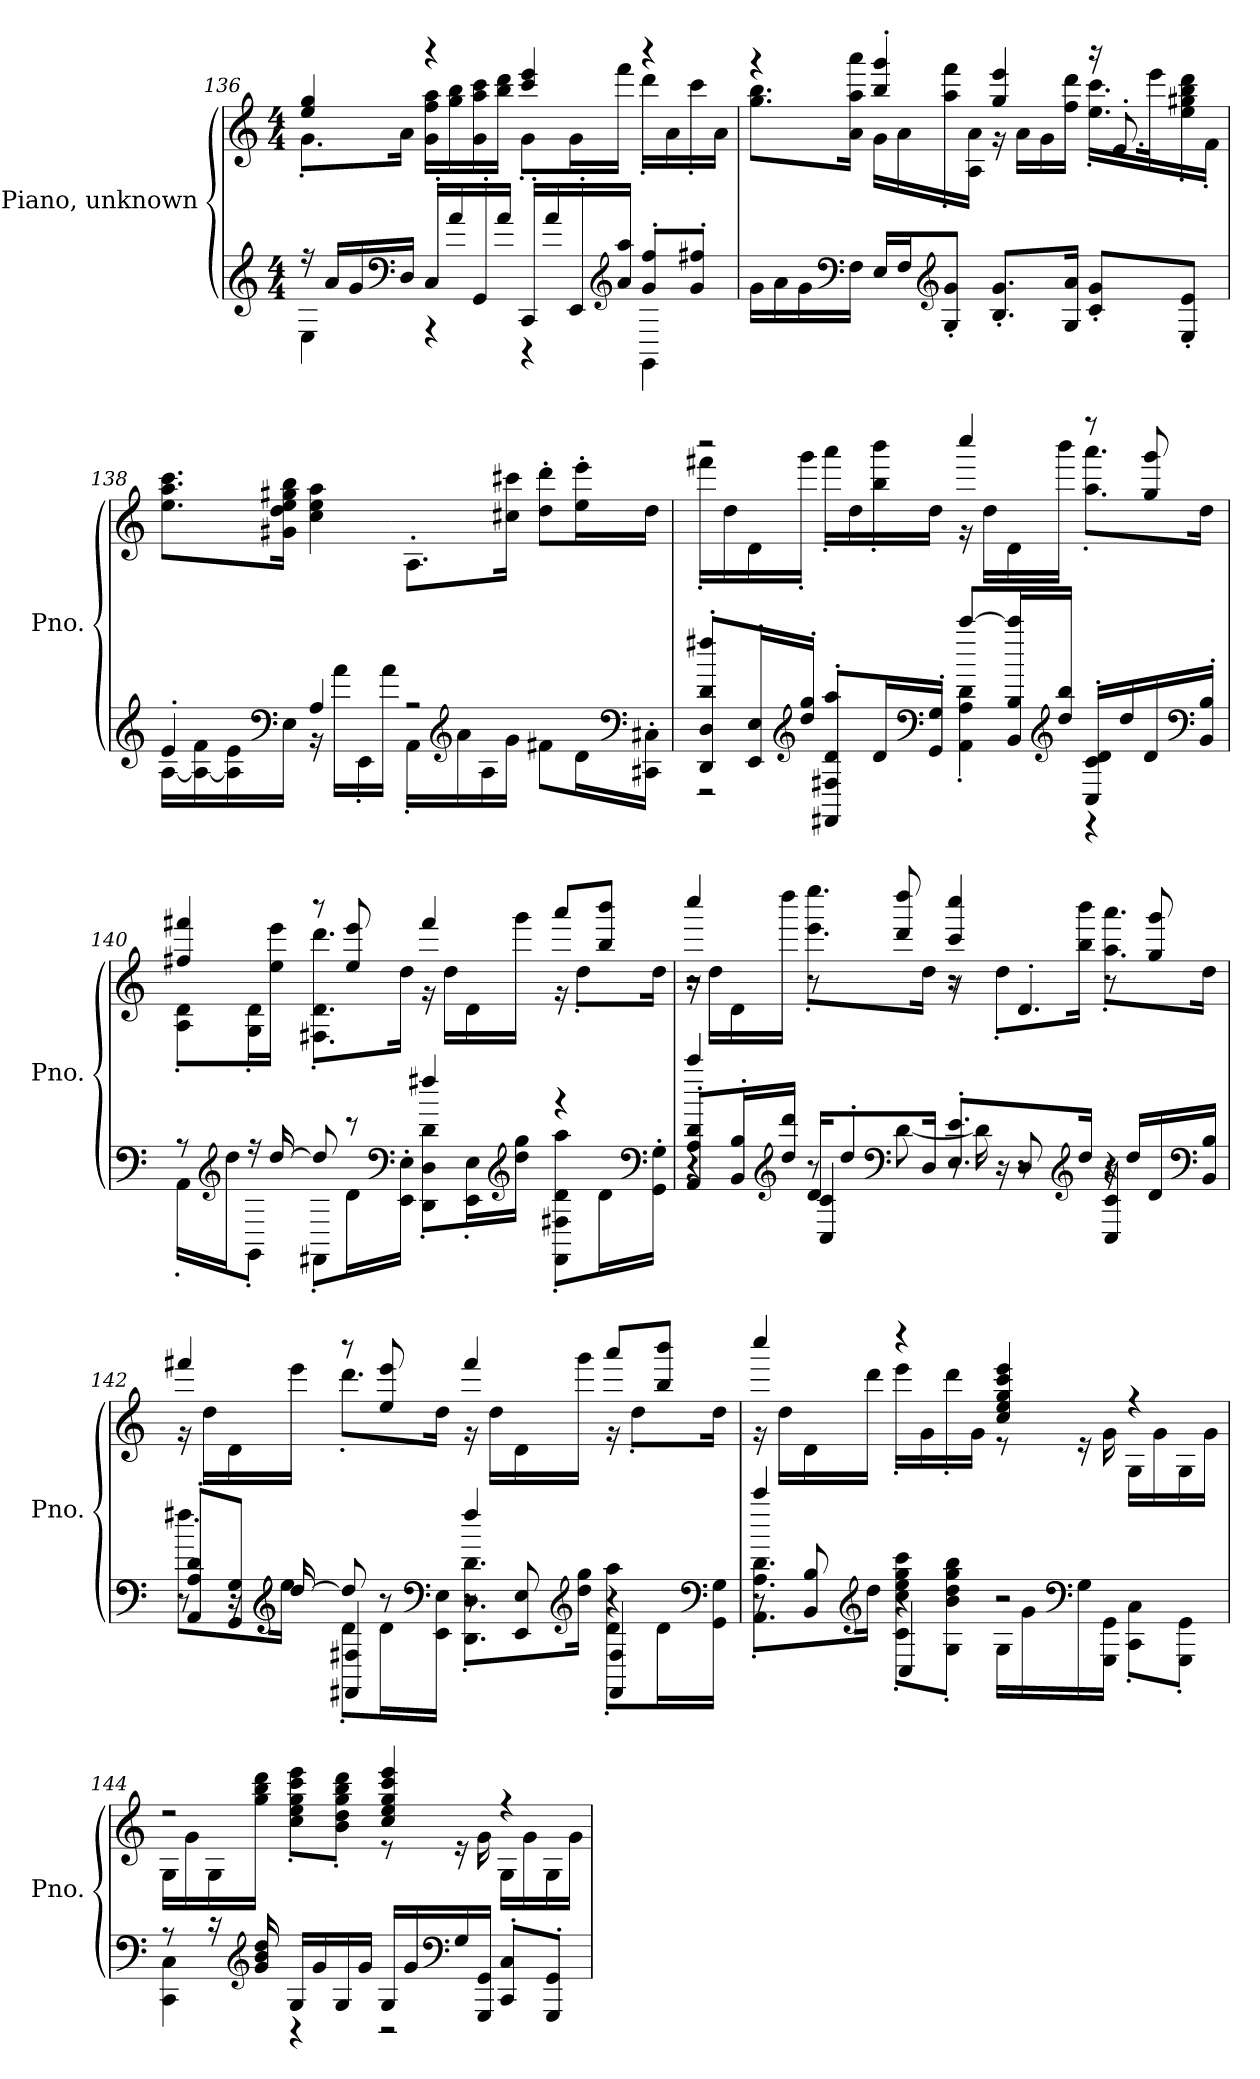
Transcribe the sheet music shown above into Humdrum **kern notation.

**kern	**kern
*part1	*part1
*staff2	*staff1
*I"Piano, unknown	*
*I'Pno.	*
*clefG2	*clefG2
*k[]	*k[]
*M4/4	*M4/4
=136	=136
*^	*^
16r	4E\	4ee/ 4gg/	8.g'\L
16a/LL	.	.	.
16g/	.	.	.
*clefF4	*	*	*
16D/JJ	.	.	16a\Jk
16C'/LL	4r	4r	16g\ 16ff\ 16aa\LL
16a/	.	.	16gg\ 16bb\
16GG'/	.	.	16g\ 16aa\ 16ccc\
16a/JJ	.	.	16bb\ 16ddd\JJ
16CC'/LL	4r	4ccc/ 4eee/	8g'\L
16a/	.	.	.
16EE'/	.	.	16g\L
*clefG2	*	*	*
16a/ 16aa/JJ	.	.	16fff\JJ
8g/' 8ff/'L	4GG\	4r	16ddd'\LL
.	.	.	16a\
8g/' 8ff#X/'J	.	.	16ccc'\
.	.	.	16a\JJ
*v	*v	*	*
!!LO:LB:g=z	!!
=137	=137	=137
16g\LL	4r	8.gg\ 8.bb\L
16a\	.	.
16g\	.	.
*clefF4	*	*
16F\JJ	.	16a\ 16aa\ 16aaa\Jk
16E/LL	4bb/' 4ggg/'	16g\LL
16F/J	.	16a\
*clefG2	*	*
8G/' 8g/'J	.	16aa\' 16fff\'
.	.	16A\ 16a\JJ
8.B/' 8.g/'L	4gg/ 4eee/	16r
.	.	16a\LL
.	.	16g\
16G/ 16a/Jk	.	16ff\ 16ddd\JJ
8c/' 8g/'L	16r	16.ee\' 16.ccc\'LL
.	8.e'/	.
.	.	32eee\K
8E/' 8e/'J	.	16ee\' 16gg#X\' 16bb\' 16ddd\'
.	.	16f'\JJ
*	*v	*v
!!LO:PB:g=z
=138	=138
*^	*
4e'/	[16A\LL	8.ee\ 8.aa\ 8.ccc\L
.	16A\_ 16f\	.
.	16A\] 16e\	.
*clefF4	*	*
.	16E\JJ	16g#X\ 16dd\ 16ee\ 16gg#X\ 16bb\Jk
4A/	16r	4cc\ 4ee\ 4aa\
.	16a\LL	.
.	16EE'\	.
.	16a\JJ	.
2r	16AA'\LL	8.A'\L
*clefG2	*	*
.	16a\	.
.	16A\	.
.	16g\JJ	16cc#X\ 16ccc#X\Jk
.	8f#X\L	8dd\' 8ddd\'L
.	16d\L	16ee\' 16eee\'L
*clefF4	*	*
.	16CC#X\' 16C#X\'JJ	16dd\JJ
!!LO:LB:g=z
=139	=139	=139
*	*	*^
8DD/' 8D/' 8d/' 8ff#X/'L	2r	2r	16fff#X'\LL
.	.	.	16dd\
16EE/' 16E/'L	.	.	16d\
*clefG2	*	*	*
16dd/' 16gg/'JJ	.	.	16ggg'\JJ
8FF#X/' 8F#X/' 8d/' 8aa/'L	.	.	16aaa'\LL
.	.	.	16dd\
16d/L	.	.	16bb\' 16bbb\'
*clefF4	*	*	*
16GG/' 16G/'JJ	.	.	16dd\JJ
[8ccc/L	4AA\' 4A\' 4d\'	4cccc/	16r
.	.	.	16dd\LL
16BB/ 16B/ 16ccc/]L	.	.	16d\
*clefG2	*	*	*
16dd/ 16bb/JJ	.	.	16bbb\JJ
16C/' 16c/' 16d/'LL	4r	8r	8.aa\' 8.aaa\'L
16dd/	.	.	.
16d/	.	8gg/ 8ggg/	.
*clefF4	*	*	*
16BB/' 16B/'JJ	.	.	16dd\Jk
!!LO:LB:g=z	!!
=140	=140	=140	=140
8r	16AA'\LL	4ff#X/ 4fff#X/	8A\' 8d\'L
*clefG2	*	*	*
.	16dd\J	.	.
16r	8GG'\J	.	16G\' 16d\'L
[16dd/	.	.	16ee\ 16eee\JJ
8dd/]	8FF#X'\L	8r	8.F#X\' 8.d\' 8.ddd\'L
8r	16d\L	8ee/ 8eee/	.
*clefF4	*	*	*
.	16EE\' 16E\'JJ	.	16dd\Jk
4ff#X/	8DD\' 8D\' 8d\'L	4fff#/	16r
.	.	.	16dd\LL
.	16EE\' 16E\'L	.	16d\
*clefG2	*	*	*
.	16dd\ 16gg\JJ	.	16ggg\JJ
4r	8FF#\' 8F#X\' 8d\' 8aa\'L	8aaa/L	16r
.	.	.	8dd'\L
.	16d\L	8bb/ 8bbb/J	.
*clefF4	*	*	*
.	16GG\' 16G\'JJ	.	16dd\Jk
!!LO:LB:g=z
=141	=141	=141	=141
*	*^	*	*^
8AA/' 8A/' 8d/'L	4r	4ccc/	4cccc/	16r	2r
.	.	.	.	16dd\LL	.
16BB/' 16B/'L	.	.	.	16d\	.
*clefG2	*	*	*	*	*
16dd/ 16ddd/JJ	.	.	.	16dddd\JJ	.
16d/KL	8r	4C/ 4c/	8r	8.eee\' 8.eeee\'L	.
8dd'/	.	.	.	.	.
*clefF4	*	*	*	*	*
.	[8d\	.	8ddd/ 8dddd/	.	.
16D/Jk	.	.	.	16dd\Jk	.
8.E/' 8.e/'L	16d\]	8r	4ccc/ 4cccc/	16r	8r
.	16r	.	.	8dd'\L	.
.	8r	8D/	.	.	4.d'/
*clefG2	*	*	*	*	*
16dd/Jk	.	.	.	16bb\ 16bbb\Jk	.
16r	4r	4C/ 4c/	8r	8.aa\' 8.aaa\'L	.
16dd/LL	.	.	.	.	.
16d/	.	.	8gg/ 8ggg/	.	.
*clefF4	*	*	*	*	*
16BB/ 16B/JJ	.	.	.	16dd\Jk	.
*	*	*	*	*v	*v
!!LO:LB:g=z
=142	=142	=142	=142	=142
8r	8.ff#X\L	8AA/' 8A/' 8d/'L	4fff#X/	16r
.	.	.	.	16dd\LL
16r	.	8GG/ 8G/J	.	16d\
*clefG2	*	*	*	*
[16dd/	16ee\Jk	.	.	16eee\JJ
8dd/]	8d'\L	4FF#X/ 4F#X/	8r	8.ddd'\L
8r	16d\L	.	8ee/ 8eee/	.
*clefF4	*	*	*	*
.	16EE\ 16E\JJ	.	.	16dd\Jk
4ff#/	8.DD\' 8.D\' 8.d\'L	8r	4fff#/	16r
.	.	.	.	16dd\LL
.	.	8EE/ 8E/	.	16d\
*clefG2	*	*	*	*
.	16dd\ 16gg\Jk	.	.	16ggg\JJ
4r	8d\' 8aa\'L	4FF#/ 4F#/	8aaa/L	16r
.	.	.	.	8dd'\L
.	16d\L	.	8bb/ 8bbb/J	.
*clefF4	*	*	*	*
.	16GG\ 16G\JJ	.	.	16dd\Jk
!!LO:LB:g=z	!!
=143	=143	=143	=143	=143
4ccc/	8.AA\' 8.A\' 8.d\'L	8r	4cccc/	16r
.	.	.	.	16dd\LL
.	.	8BB/ 8B/	.	16d\
*clefG2	*	*	*	*
.	16dd\Jk	.	.	16ddd\JJ
4r	8c\' 8cc\' 8ee\' 8gg\' 8ccc\'L	4C/	4r	16eee'\LL
.	.	.	.	16g\
.	8G\' 8b\' 8dd\' 8gg\' 8bb\'J	.	.	16ddd'\
.	.	.	.	16g\JJ
2r	16G\LL	2r	4cc/ 4ee/ 4gg/ 4ccc/ 4eee/	8r
.	16g\	.	.	.
*clefF4	*	*	*	*
.	16G\	.	.	16r
.	16GGG\ 16GG\JJ	.	.	16g\
.	8CC\' 8C\'L	.	4r	16G\LL
.	.	.	.	16g\
.	8GGG\' 8GG\'J	.	.	16G\
.	.	.	.	16g\JJ
*	*v	*v	*	*
=144	=144	=144	=144
8r	4CC\ 4C\	2r	16G\LL
.	.	.	16g\
16r	.	.	16G\
*clefG2	*	*	*
16g/ 16b/ 16dd/	.	.	16gg\ 16bb\ 16ddd\JJ
16G/LL	4r	.	8cc\' 8ee\' 8gg\' 8ccc\' 8eee\'L
16g/	.	.	.
16G/	.	.	8b\' 8dd\' 8gg\' 8bb\' 8ddd\'J
16g/JJ	.	.	.
16G/LL	2r	4cc/ 4ee/ 4gg/ 4ccc/ 4eee/	8r
16g/	.	.	.
*clefF4	*	*	*
16G/	.	.	16r
16GGG/ 16GG/JJ	.	.	16g\
8CC/' 8C/'L	.	4r	16G\LL
.	.	.	16g\
8GGG/' 8GG/'J	.	.	16G\
.	.	.	16g\JJ
*v	*v	*	*
*	*v	*v
=	=
*-	*-
